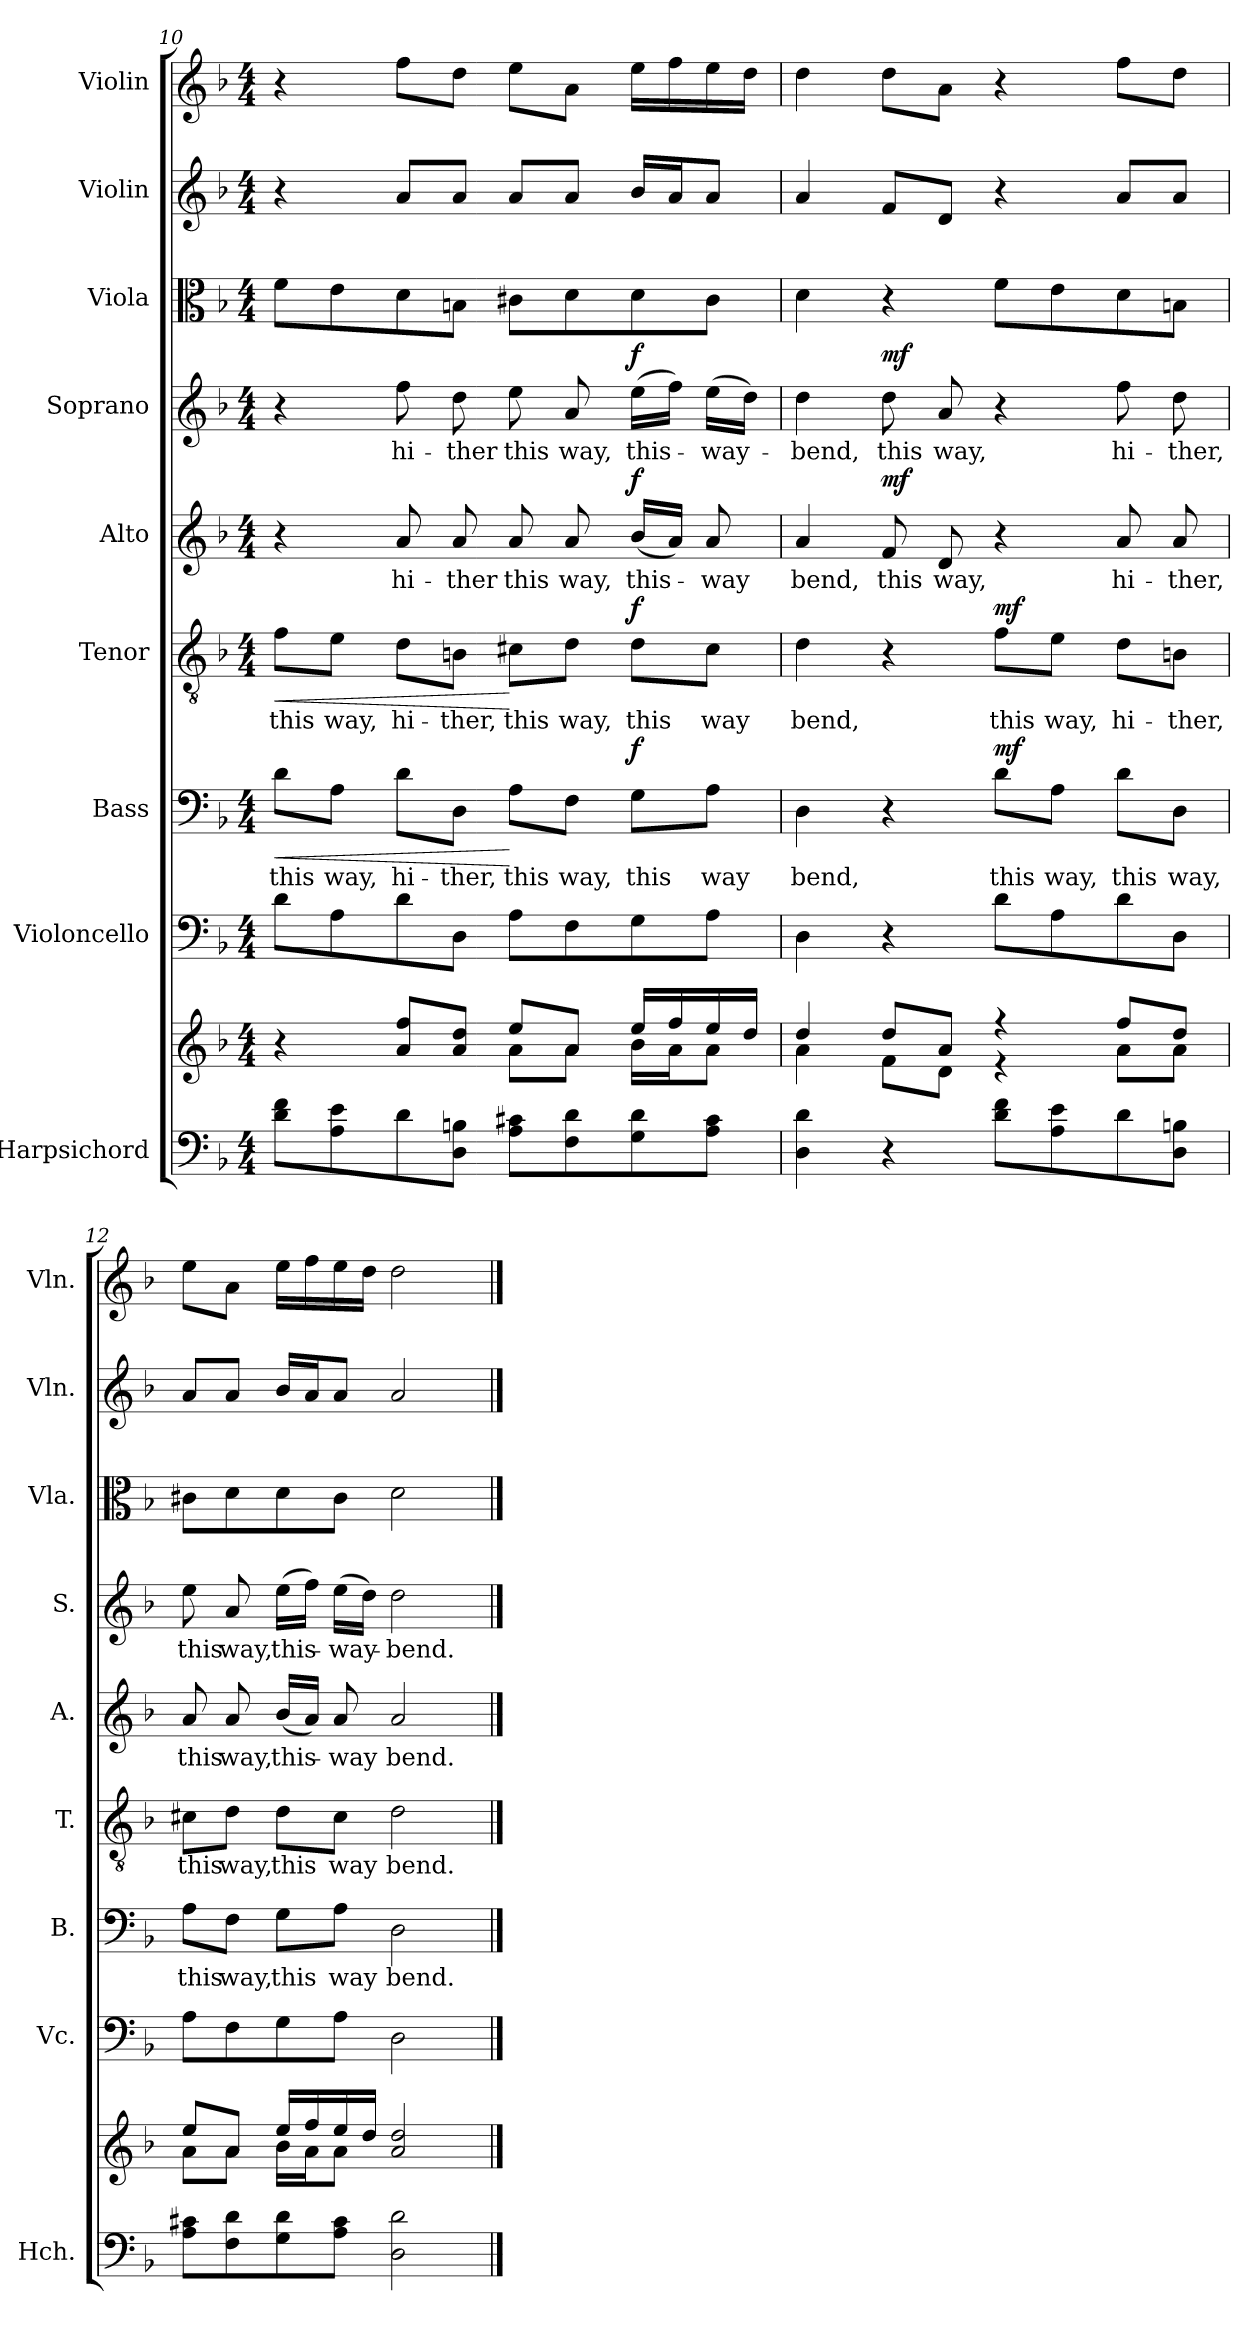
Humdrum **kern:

**kern	**kern	**kern	**kern	**text	**dynam	**kern	**text	**dynam	**kern	**text	**dynam	**kern	**text	**dynam	**kern	**kern	**kern
*part9	*part9	*part8	*part7	*part7	*part7	*part6	*part6	*part6	*part5	*part5	*part5	*part4	*part4	*part4	*part3	*part2	*part1
*staff10	*staff9	*staff8	*staff7	*staff7	*staff7	*staff6	*staff6	*staff6	*staff5	*staff5	*staff5	*staff4	*staff4	*staff4	*staff3	*staff2	*staff1
*I"Harpsichord	*	*I"Violoncello	*I"Bass	*	*	*I"Tenor	*	*	*I"Alto	*	*	*I"Soprano	*	*	*I"Viola	*I"Violin	*I"Violin
*I'Hch.	*	*I'Vc.	*I'B.	*	*	*I'T.	*	*	*I'A.	*	*	*I'S.	*	*	*I'Vla.	*I'Vln.	*I'Vln.
*clefF4	*clefG2	*clefF4	*clefF4	*	*	*clefGv2	*	*	*clefG2	*	*	*clefG2	*	*	*clefC3	*clefG2	*clefG2
*k[b-]	*k[b-]	*k[b-]	*k[b-]	*	*	*k[b-]	*	*	*k[b-]	*	*	*k[b-]	*	*	*k[b-]	*k[b-]	*k[b-]
*M4/4	*M4/4	*M4/4	*M4/4	*	*	*M4/4	*	*	*M4/4	*	*	*M4/4	*	*	*M4/4	*M4/4	*M4/4
=10	=10	=10	=10	=10	=10	=10	=10	=10	=10	=10	=10	=10	=10	=10	=10	=10	=10
*	*^	*	*	*	*	*	*	*	*	*	*	*	*	*	*	*	*
!	!	!	!	!	!LO:LY:b	!LO:HP:b	!	!LO:LY:b	!LO:HP:b	!	!	!	!	!	!	!	!	!
8d\ 8f\L	4r	2ryy	8d\L	8d\L	this	<	8f\L	this	<	4r	.	.	4r	.	.	8f\L	4r	4r
!	!	!	!	!	!LO:LY:b	!	!	!LO:LY:b	!	!	!	!	!	!	!	!	!	!
8A\ 8e\	.	.	8A\	8A\J	way,	.	8e\J	way,	.	.	.	.	.	.	.	8e\	.	.
!	!	!	!	!	!LO:LY:b	!	!	!LO:LY:b	!	!	!LO:LY:b	!	!	!LO:LY:b	!	!	!	!
8d\	8a/ 8ff/L	.	8d\	8d\L	hi-	.	8d\L	hi-	.	8a/	hi-	.	8ff\	hi-	.	8d\	8a/L	8ff\L
!	!	!	!	!	!LO:LY:b	!	!	!LO:LY:b	!	!	!LO:LY:b	!	!	!LO:LY:b	!	!	!	!
8D\ 8Bn\J	8a/ 8dd/J	.	8D\J	8D\J	-ther,	.	8Bn\J	-ther,	.	8a/	-ther	.	8dd\	-ther	.	8Bn\J	8a/J	8dd\J
!	!	!	!	!	!LO:LY:b	!	!	!LO:LY:b	!	!	!LO:LY:b	!	!	!LO:LY:b	!	!	!	!
8A\ 8c#X\L	8ee/L	8a\L	8A\L	8A\L	this	[	8c#X\L	this	[	8a/	this	.	8ee\	this	.	8c#X\L	8a/L	8ee\L
!	!	!	!	!	!LO:LY:b	!	!	!LO:LY:b	!	!	!LO:LY:b	!	!	!LO:LY:b	!	!	!	!
8F\ 8d\	8a/J	8a\J	8F\	8F\J	way,	.	8d\J	way,	.	8a/	way,	.	8a/	way,	.	8d\	8a/J	8a\J
!	!	!	!	!	!LO:LY:b	!LO:DY:a	!	!LO:LY:b	!LO:DY:a	!	!LO:LY:b	!LO:DY:a	!	!LO:LY:b	!LO:DY:a	!	!	!
8G\ 8d\	16ee/LL	16b-\LL	8G\	8G\L	this	f	8d\L	this	f	(16b-/LL	this-	f	(16ee\LL	this-	f	8d\	16b-/LL	16ee\LL
.	16ff/	16a\J	.	.	.	.	.	.	.	16a/JJ)	.	.	16ff\JJ)	.	.	.	16a/J	16ff\
!	!	!	!	!	!LO:LY:b	!	!	!LO:LY:b	!	!	!LO:LY:b	!	!	!LO:LY:b	!	!	!	!
8A\ 8c#\J	16ee/	8a\J	8A\J	8A\J	way	.	8c#\J	way	.	8a/	-way	.	(16ee\LL	-way-	.	8c#\J	8a/J	16ee\
.	16dd/JJ	.	.	.	.	.	.	.	.	.	.	.	16dd\JJ)	.	.	.	.	16dd\JJ
!!LO:PB:g=z
=11	=11	=11	=11	=11	=11	=11	=11	=11	=11	=11	=11	=11	=11	=11	=11	=11	=11	=11
!	!	!	!	!	!LO:LY:b	!	!	!LO:LY:b	!	!	!LO:LY:b	!	!	!LO:LY:b	!	!	!	!
4D\ 4d\	4dd/	4a\	4D\	4D\	bend,	.	4d\	bend,	.	4a/	bend,	.	4dd\	-bend,	.	4d\	4a/	4dd\
!	!	!	!	!	!	!	!	!	!	!	!LO:LY:b	!LO:DY:a	!	!LO:LY:b	!LO:DY:a	!	!	!
4r	8dd/L	8f\L	4r	4r	.	.	4r	.	.	8f/	this	mf	8dd\	this	mf	4r	8f/L	8dd\L
!	!	!	!	!	!	!	!	!	!	!	!LO:LY:b	!	!	!LO:LY:b	!	!	!	!
.	8a/J	8d\J	.	.	.	.	.	.	.	8d/	way,	.	8a/	way,	.	.	8d/J	8a\J
!	!	!	!	!	!LO:LY:b	!LO:DY:a	!	!LO:LY:b	!LO:DY:a	!	!	!	!	!	!	!	!	!
8d\ 8f\L	4r	4r	8d\L	8d\L	this	mf	8f\L	this	mf	4r	.	.	4r	.	.	8f\L	4r	4r
!	!	!	!	!	!LO:LY:b	!	!	!LO:LY:b	!	!	!	!	!	!	!	!	!	!
8A\ 8e\	.	.	8A\	8A\J	way,	.	8e\J	way,	.	.	.	.	.	.	.	8e\	.	.
!	!	!	!	!	!LO:LY:b	!	!	!LO:LY:b	!	!	!LO:LY:b	!	!	!LO:LY:b	!	!	!	!
8d\	8ff/L	8a\L	8d\	8d\L	this	.	8d\L	hi-	.	8a/	hi-	.	8ff\	hi-	.	8d\	8a/L	8ff\L
!	!	!	!	!	!LO:LY:b	!	!	!LO:LY:b	!	!	!LO:LY:b	!	!	!LO:LY:b	!	!	!	!
8D\ 8Bn\J	8dd/J	8a\J	8D\J	8D\J	way,	.	8Bn\J	-ther,	.	8a/	-ther,	.	8dd\	-ther,	.	8Bn\J	8a/J	8dd\J
=12	=12	=12	=12	=12	=12	=12	=12	=12	=12	=12	=12	=12	=12	=12	=12	=12	=12	=12
!	!	!	!	!	!LO:LY:b	!	!	!LO:LY:b	!	!	!LO:LY:b	!	!	!LO:LY:b	!	!	!	!
8A\ 8c#X\L	8ee/L	8a\L	8A\L	8A\L	this	.	8c#X\L	this	.	8a/	this	.	8ee\	this	.	8c#X\L	8a/L	8ee\L
!	!	!	!	!	!LO:LY:b	!	!	!LO:LY:b	!	!	!LO:LY:b	!	!	!LO:LY:b	!	!	!	!
8F\ 8d\	8a/J	8a\J	8F\	8F\J	way,	.	8d\J	way,	.	8a/	way,	.	8a/	way,	.	8d\	8a/J	8a\J
!	!	!	!	!	!LO:LY:b	!	!	!LO:LY:b	!	!	!LO:LY:b	!	!	!LO:LY:b	!	!	!	!
8G\ 8d\	16ee/LL	16b-\LL	8G\	8G\L	this	.	8d\L	this	.	(16b-/LL	this-	.	(16ee\LL	this-	.	8d\	16b-/LL	16ee\LL
.	16ff/	16a\J	.	.	.	.	.	.	.	16a/JJ)	.	.	16ff\JJ)	.	.	.	16a/J	16ff\
!	!	!	!	!	!LO:LY:b	!	!	!LO:LY:b	!	!	!LO:LY:b	!	!	!LO:LY:b	!	!	!	!
8A\ 8c#\J	16ee/	8a\J	8A\J	8A\J	way	.	8c#\J	way	.	8a/	-way	.	(16ee\LL	-way-	.	8c#\J	8a/J	16ee\
.	16dd/JJ	.	.	.	.	.	.	.	.	.	.	.	16dd\JJ)	.	.	.	.	16dd\JJ
!	!	!	!	!	!LO:LY:b	!	!	!LO:LY:b	!	!	!LO:LY:b	!	!	!LO:LY:b	!	!	!	!
2D\ 2d\	2a/ 2dd/	2ryy	2D\	2D\	bend.	.	2d\	bend.	.	2a/	bend.	.	2dd\	-bend.-	.	2d\	2a/	2dd\
*	*v	*v	*	*	*	*	*	*	*	*	*	*	*	*	*	*	*	*
==	==	==	==	==	==	==	==	==	==	==	==	==	==	==	==	==	==
*-	*-	*-	*-	*-	*-	*-	*-	*-	*-	*-	*-	*-	*-	*-	*-	*-	*-
